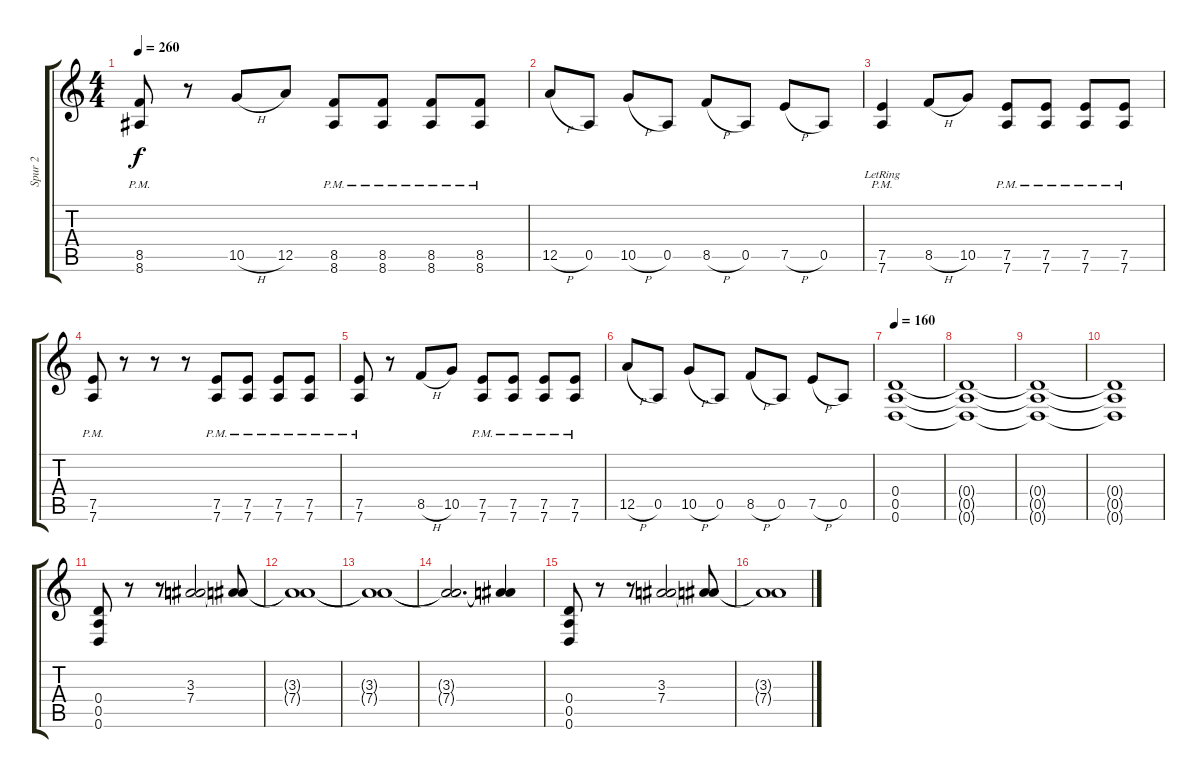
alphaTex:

\track ("Spur 2" "Spur 2") {instrument distortionguitar}
\staff {score tabs}
\tuning (E4 B3 G3 D3 A2 D2) {hide}
\ts (4 4)
\tempo 260
\clef g2
\ks c
(8.5{pm} 8.6{pm}).8{dy f} r.8 10.5{h}.8 12.5.8 (8.5{pm} 8.6{pm}).8 (8.5{pm} 8.6{pm}).8 (8.5{pm} 8.6{pm}).8 (8.5{pm} 8.6{pm}).8 |
12.5{h}.8 0.5.8 10.5{h}.8 0.5.8 8.5{h}.8 0.5.8 7.5{h}.8 0.5.8 |
(7.5{pm} 7.6{pm lr}).4 8.5{h}.8 10.5.8 (7.5{pm} 7.6{pm}).8 (7.5{pm} 7.6{pm}).8 (7.5{pm} 7.6{pm}).8 (7.5{pm} 7.6{pm}).8 |
(7.5{pm} 7.6{pm}).8 r.8 r.8 r.8 (7.5{pm} 7.6{pm}).8 (7.5{pm} 7.6{pm}).8 (7.5{pm} 7.6{pm}).8 (7.5{pm} 7.6{pm}).8 |
(7.5{pm} 7.6{pm}).8 r.8 8.5{h}.8 10.5.8 (7.5{pm} 7.6{pm}).8 (7.5{pm} 7.6{pm}).8 (7.5{pm} 7.6{pm}).8 (7.5{pm} 7.6{pm}).8 |
12.5{h}.8 0.5.8 10.5{h}.8 0.5.8 8.5{h}.8 0.5.8 7.5{h}.8 0.5.8 |
\tempo 160
(0.4 0.5 0.6).1 |
(0.4{t} 0.5{t} 0.6{t}).1 |
(0.4{t} 0.5{t} 0.6{t}).1 |
(0.4{t} 0.5{t} 0.6{t}).1 |
(0.4 0.5 0.6).8 r.8 r.8 (3.3 7.4).2 (3.3{t} 7.4{t}).8 |
(3.3{t} 7.4{t}).1 |
(3.3{t} 7.4{t}).1 |
(3.3{t} 7.4{t}).2{d} (3.3{t} 7.4{t}).4 |
(0.4 0.5 0.6).8 r.8 r.8 (3.3 7.4).2 (3.3{t} 7.4{t}).8 |
(3.3{t} 7.4{t}).1
